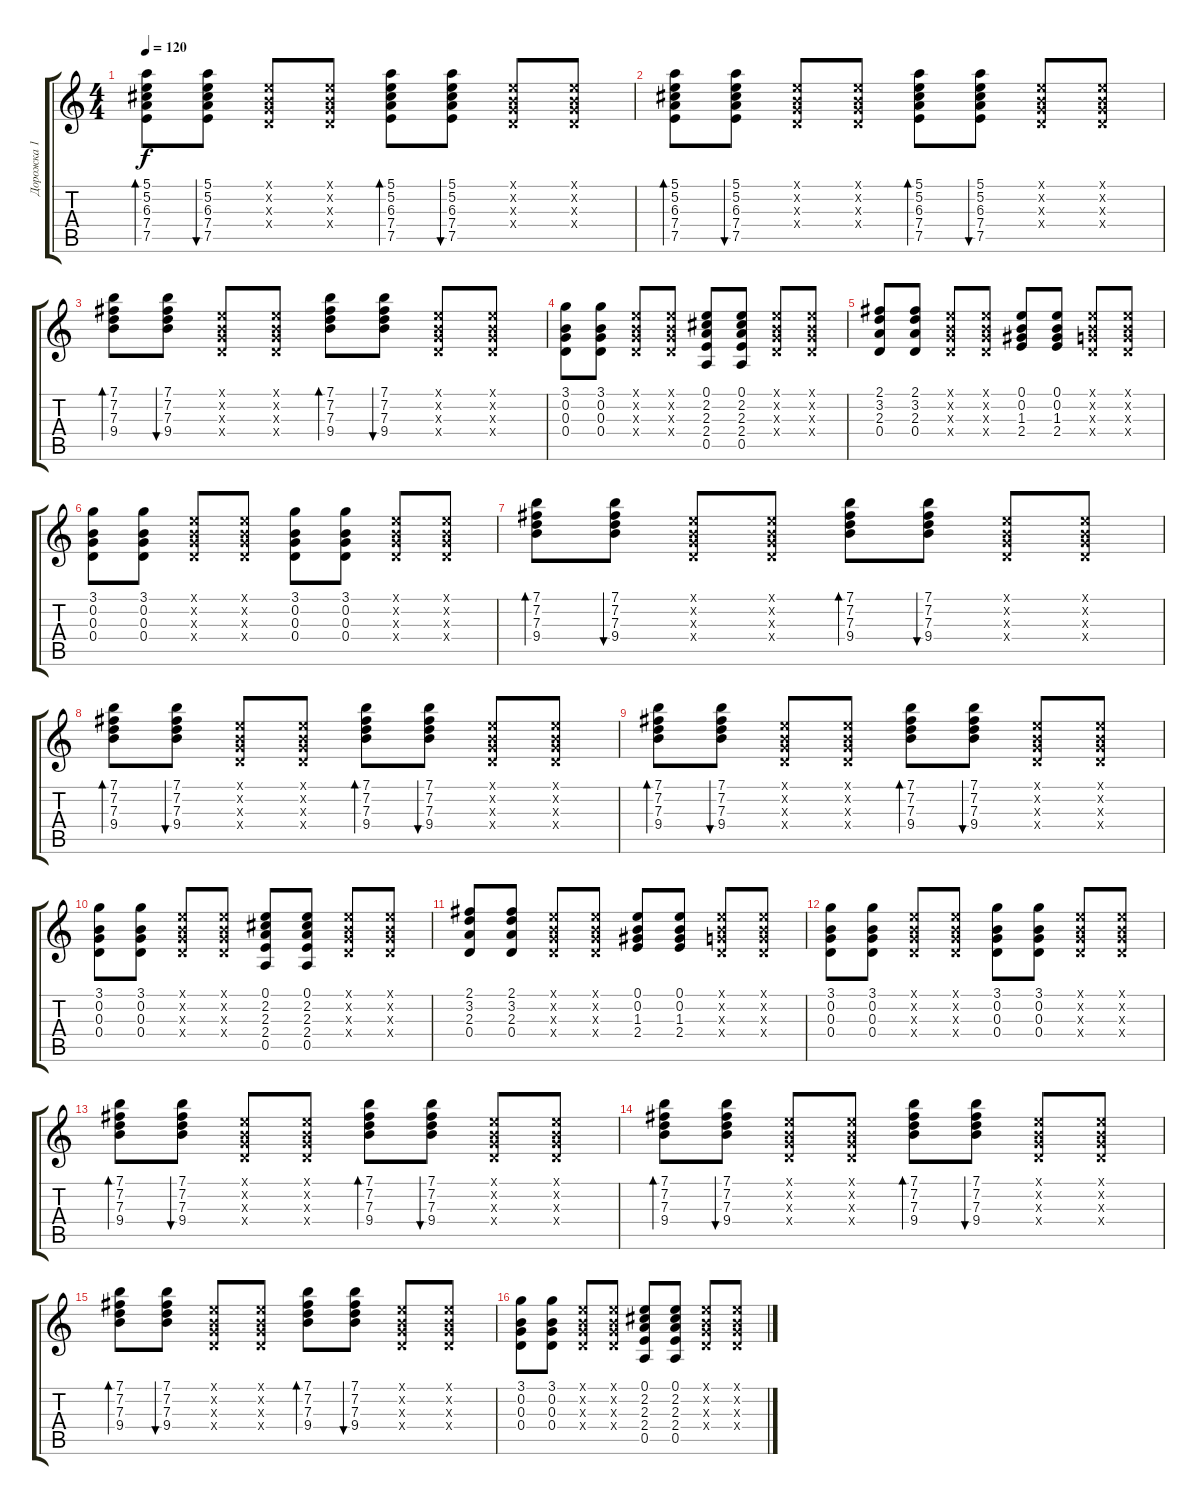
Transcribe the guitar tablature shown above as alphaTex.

\track ("Дорожка 1" "Дорожка 1") {instrument electricguitarclean}
\staff {score tabs}
\tuning (E4 B3 G3 D3 A2 E2) {hide}
\ts (4 4)
\tempo 120
\clef g2
\ks c
(5.1 5.2 6.3 7.4 7.5).8{bd 30 dy f} (5.1 5.2 6.3 7.4 7.5).8{bu 30} (0.1{x} 0.2{x} 0.3{x} 0.4{x}).8 (0.1{x} 0.2{x} 0.3{x} 0.4{x}).8 (5.1 5.2 6.3 7.4 7.5).8{bd 30} (5.1 5.2 6.3 7.4 7.5).8{bu 30} (0.1{x} 0.2{x} 0.3{x} 0.4{x}).8 (0.1{x} 0.2{x} 0.3{x} 0.4{x}).8 |
(5.1 5.2 6.3 7.4 7.5).8{bd 30} (5.1 5.2 6.3 7.4 7.5).8{bu 30} (0.1{x} 0.2{x} 0.3{x} 0.4{x}).8 (0.1{x} 0.2{x} 0.3{x} 0.4{x}).8 (5.1 5.2 6.3 7.4 7.5).8{bd 30} (5.1 5.2 6.3 7.4 7.5).8{bu 30} (0.1{x} 0.2{x} 0.3{x} 0.4{x}).8 (0.1{x} 0.2{x} 0.3{x} 0.4{x}).8 |
(7.1 7.2 7.3 9.4).8{bd 30} (7.1 7.2 7.3 9.4).8{bu 30} (0.1{x} 0.2{x} 0.3{x} 0.4{x}).8 (0.1{x} 0.2{x} 0.3{x} 0.4{x}).8 (7.1 7.2 7.3 9.4).8{bd 30} (7.1 7.2 7.3 9.4).8{bu 30} (0.1{x} 0.2{x} 0.3{x} 0.4{x}).8 (0.1{x} 0.2{x} 0.3{x} 0.4{x}).8 |
(3.1 0.2 0.3 0.4).8 (3.1 0.2 0.3 0.4).8 (0.1{x} 0.2{x} 0.3{x} 0.4{x}).8 (0.1{x} 0.2{x} 0.3{x} 0.4{x}).8 (0.1 2.2 2.3 2.4 0.5).8 (0.1 2.2 2.3 2.4 0.5).8 (0.1{x} 0.2{x} 0.3{x} 0.4{x}).8 (0.1{x} 0.2{x} 0.3{x} 0.4{x}).8 |
(2.1 3.2 2.3 0.4).8 (2.1 3.2 2.3 0.4).8 (0.1{x} 0.2{x} 0.3{x} 0.4{x}).8 (0.1{x} 0.2{x} 0.3{x} 0.4{x}).8 (0.1 0.2 1.3 2.4).8 (0.1 0.2 1.3 2.4).8 (0.1{x} 0.2{x} 0.3{x} 0.4{x}).8 (0.1{x} 0.2{x} 0.3{x} 0.4{x}).8 |
(3.1 0.2 0.3 0.4).8 (3.1 0.2 0.3 0.4).8 (0.1{x} 0.2{x} 0.3{x} 0.4{x}).8 (0.1{x} 0.2{x} 0.3{x} 0.4{x}).8 (3.1 0.2 0.3 0.4).8 (3.1 0.2 0.3 0.4).8 (0.1{x} 0.2{x} 0.3{x} 0.4{x}).8 (0.1{x} 0.2{x} 0.3{x} 0.4{x}).8 |
(7.1 7.2 7.3 9.4).8{bd 30} (7.1 7.2 7.3 9.4).8{bu 30} (0.1{x} 0.2{x} 0.3{x} 0.4{x}).8 (0.1{x} 0.2{x} 0.3{x} 0.4{x}).8 (7.1 7.2 7.3 9.4).8{bd 30} (7.1 7.2 7.3 9.4).8{bu 30} (0.1{x} 0.2{x} 0.3{x} 0.4{x}).8 (0.1{x} 0.2{x} 0.3{x} 0.4{x}).8 |
(7.1 7.2 7.3 9.4).8{bd 30} (7.1 7.2 7.3 9.4).8{bu 30} (0.1{x} 0.2{x} 0.3{x} 0.4{x}).8 (0.1{x} 0.2{x} 0.3{x} 0.4{x}).8 (7.1 7.2 7.3 9.4).8{bd 30} (7.1 7.2 7.3 9.4).8{bu 30} (0.1{x} 0.2{x} 0.3{x} 0.4{x}).8 (0.1{x} 0.2{x} 0.3{x} 0.4{x}).8 |
(7.1 7.2 7.3 9.4).8{bd 30} (7.1 7.2 7.3 9.4).8{bu 30} (0.1{x} 0.2{x} 0.3{x} 0.4{x}).8 (0.1{x} 0.2{x} 0.3{x} 0.4{x}).8 (7.1 7.2 7.3 9.4).8{bd 30} (7.1 7.2 7.3 9.4).8{bu 30} (0.1{x} 0.2{x} 0.3{x} 0.4{x}).8 (0.1{x} 0.2{x} 0.3{x} 0.4{x}).8 |
(3.1 0.2 0.3 0.4).8 (3.1 0.2 0.3 0.4).8 (0.1{x} 0.2{x} 0.3{x} 0.4{x}).8 (0.1{x} 0.2{x} 0.3{x} 0.4{x}).8 (0.1 2.2 2.3 2.4 0.5).8 (0.1 2.2 2.3 2.4 0.5).8 (0.1{x} 0.2{x} 0.3{x} 0.4{x}).8 (0.1{x} 0.2{x} 0.3{x} 0.4{x}).8 |
(2.1 3.2 2.3 0.4).8 (2.1 3.2 2.3 0.4).8 (0.1{x} 0.2{x} 0.3{x} 0.4{x}).8 (0.1{x} 0.2{x} 0.3{x} 0.4{x}).8 (0.1 0.2 1.3 2.4).8 (0.1 0.2 1.3 2.4).8 (0.1{x} 0.2{x} 0.3{x} 0.4{x}).8 (0.1{x} 0.2{x} 0.3{x} 0.4{x}).8 |
(3.1 0.2 0.3 0.4).8 (3.1 0.2 0.3 0.4).8 (0.1{x} 0.2{x} 0.3{x} 0.4{x}).8 (0.1{x} 0.2{x} 0.3{x} 0.4{x}).8 (3.1 0.2 0.3 0.4).8 (3.1 0.2 0.3 0.4).8 (0.1{x} 0.2{x} 0.3{x} 0.4{x}).8 (0.1{x} 0.2{x} 0.3{x} 0.4{x}).8 |
(7.1 7.2 7.3 9.4).8{bd 30} (7.1 7.2 7.3 9.4).8{bu 30} (0.1{x} 0.2{x} 0.3{x} 0.4{x}).8 (0.1{x} 0.2{x} 0.3{x} 0.4{x}).8 (7.1 7.2 7.3 9.4).8{bd 30} (7.1 7.2 7.3 9.4).8{bu 30} (0.1{x} 0.2{x} 0.3{x} 0.4{x}).8 (0.1{x} 0.2{x} 0.3{x} 0.4{x}).8 |
(7.1 7.2 7.3 9.4).8{bd 30} (7.1 7.2 7.3 9.4).8{bu 30} (0.1{x} 0.2{x} 0.3{x} 0.4{x}).8 (0.1{x} 0.2{x} 0.3{x} 0.4{x}).8 (7.1 7.2 7.3 9.4).8{bd 30} (7.1 7.2 7.3 9.4).8{bu 30} (0.1{x} 0.2{x} 0.3{x} 0.4{x}).8 (0.1{x} 0.2{x} 0.3{x} 0.4{x}).8 |
(7.1 7.2 7.3 9.4).8{bd 30} (7.1 7.2 7.3 9.4).8{bu 30} (0.1{x} 0.2{x} 0.3{x} 0.4{x}).8 (0.1{x} 0.2{x} 0.3{x} 0.4{x}).8 (7.1 7.2 7.3 9.4).8{bd 30} (7.1 7.2 7.3 9.4).8{bu 30} (0.1{x} 0.2{x} 0.3{x} 0.4{x}).8 (0.1{x} 0.2{x} 0.3{x} 0.4{x}).8 |
(3.1 0.2 0.3 0.4).8 (3.1 0.2 0.3 0.4).8 (0.1{x} 0.2{x} 0.3{x} 0.4{x}).8 (0.1{x} 0.2{x} 0.3{x} 0.4{x}).8 (0.1 2.2 2.3 2.4 0.5).8 (0.1 2.2 2.3 2.4 0.5).8 (0.1{x} 0.2{x} 0.3{x} 0.4{x}).8 (0.1{x} 0.2{x} 0.3{x} 0.4{x}).8
